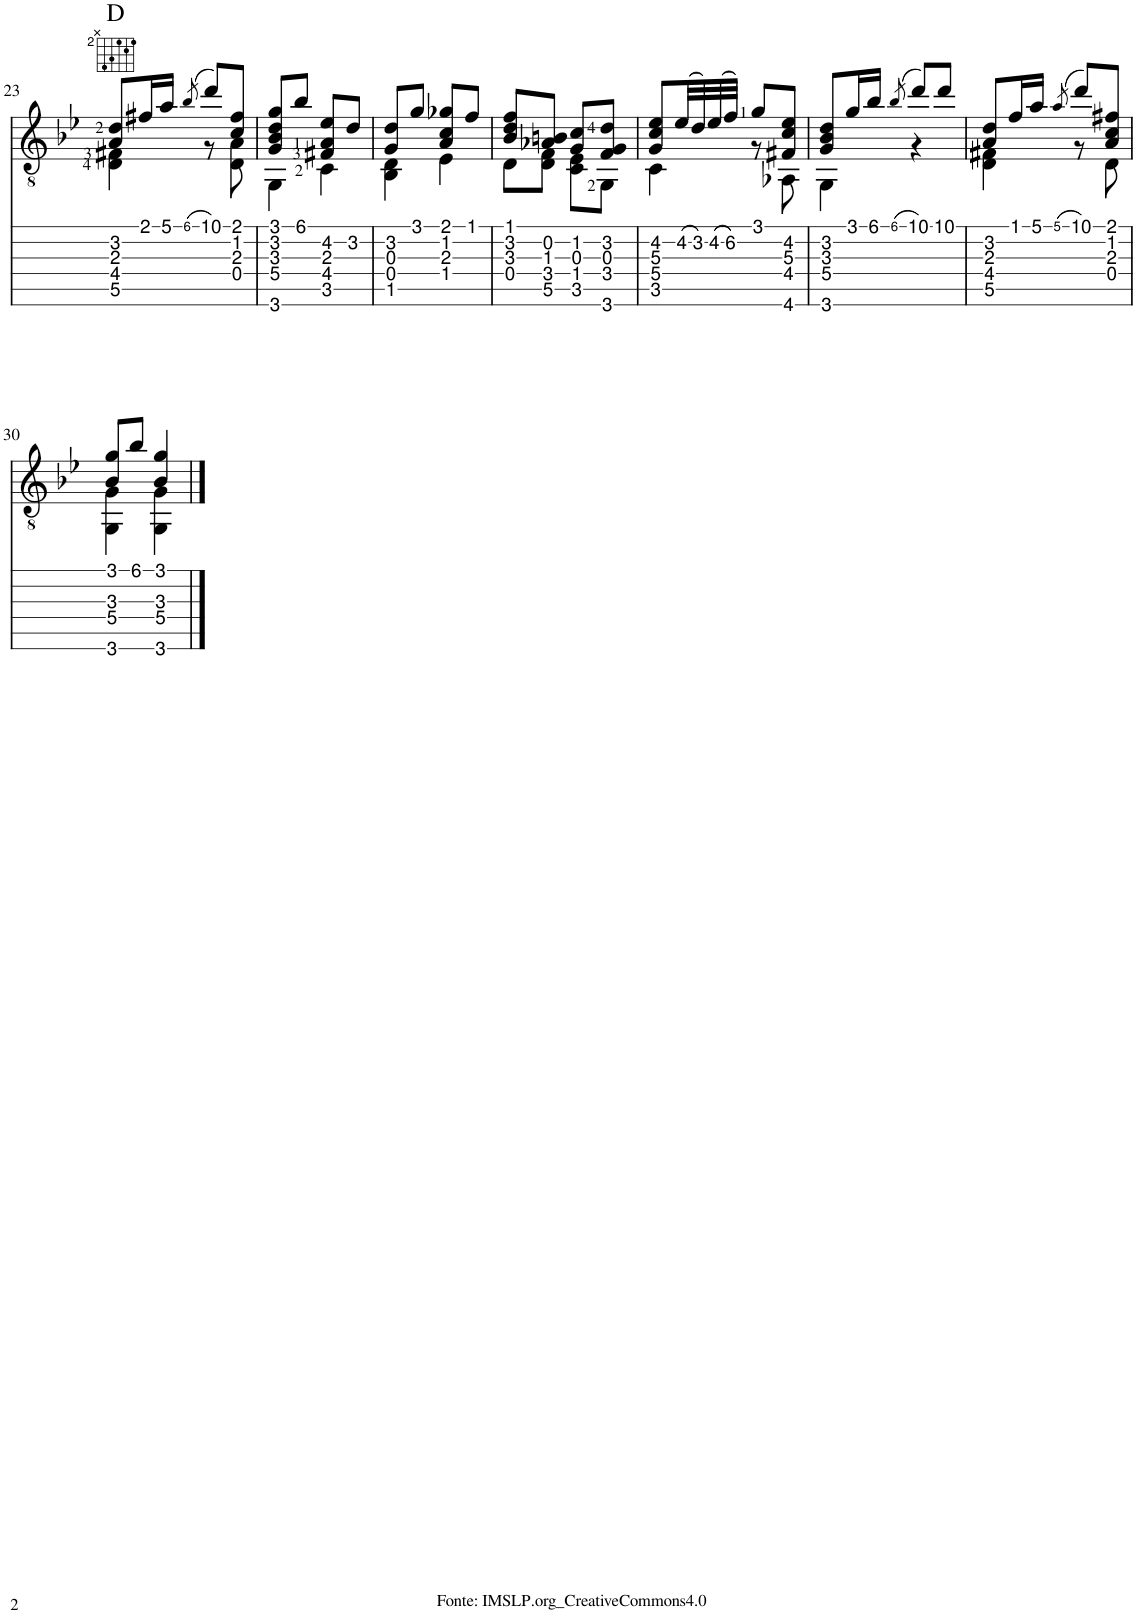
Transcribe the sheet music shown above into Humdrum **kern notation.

**kern	**kern	**harte
*part1	*part1	*part1
*staff2	*staff1	*
*I"Guitar	*	*
*I'Guit.	*	*
!!LO:PB:g=z
*	*clefGv2	*
*k[b-e-]	*k[b-e-]	*
*M2/4	*M2/4	*
=23	=23	=23
*^	*^	*
8A\ 8d\L	4D 4F#	8A/ 8d/L	4D\ 4F#X\	D:maj
16f#L	.	16f#X/L	.	.
16aJJ	.	16a/JJ	.	.
qb-	.	(8qb-/	.	.
8ddL	8r	8dd/L)	8r	.
8c\ 8f#\J	8D 8A	8c/ 8f#/J	8D\ 8A\	.
=24	=24	=24	=24	=24
8G\ 8B-\ 8d\ 8g\L	4GG	8G/ 8B-/ 8d/ 8g/L	4GG\	.
8b-J	.	8b-/J	.	.
8F#\ 8A\ 8e-\L	4C	8F#X/ 8A/ 8e-/L	4C\	.
8dJ	.	8d/J	.	.
=25	=25	=25	=25	=25
8G\ 8d\L	4BB- 4D	8G/ 8d/L	4BB-\ 4D\	.
8gJ	.	8g/J	.	.
8A\ 8c\ 8g-\L	4E-	8A/ 8c/ 8g-X/L	4E-\	.
8fJ	.	8f/J	.	.
=26	=26	=26	=26	=26
8B-\ 8d\ 8f\L	8DL	8B-/ 8d/ 8f/L	8D\L	.
8A-\ 8B\J	8D\ 8F\J	8A-X/ 8Bn/J	8D\ 8F\J	.
8G\ 8c\L	8C\ 8E-\L	8G/ 8c/L	8C\ 8E-\L	.
8F\ 8G\ 8d\J	8GGJ	8F/ 8G/ 8d/J	8GG\J	.
=27	=27	=27	=27	=27
8G\ 8c\ 8e-\L	4C	8G/ 8c/ 8e-/L	4C\	.
32e-LL	.	(32e-/LL	.	.
32d	.	32d/)	.	.
32e-	.	(32e-/	.	.
32fJJJ	.	32f/JJJ)	.	.
8gL	8r	8g/L	8r	.
8F#\ 8c\ 8e-\J	8AA-	8F#X/ 8c/ 8e-/J	8AA-X\	.
=28	=28	=28	=28	=28
8G\ 8B-\ 8d\L	4GG	8G/ 8B-/ 8d/L	4GG\	.
16gL	.	16g/L	.	.
16b-JJ	.	16b-/JJ	.	.
qb-	.	(8qb-/	.	.
8ddL	4r	8dd/L)	4r	.
8ddJ	.	8dd/J	.	.
=29	=29	=29	=29	=29
8A\ 8d\L	4D 4F#	8A/ 8d/L	4D\ 4F#X\	.
16fL	.	16f/L	.	.
16aJJ	.	16a/JJ	.	.
qa	.	(8qa/	.	.
8ddL	8r	8dd/L)	8r	.
8A\ 8c\ 8f#\J	8D	8A/ 8c/ 8f#X/J	8D\	.
!!LO:LB:g=z	!!
=30	=30	=30	=30	=30
8B-\ 8g\L	4GG 4G	8B-/ 8g/L	4GG\ 4G\	.
8b-J	.	8b-/J	.	.
4B- 4g	4GG 4G	4B-/ 4g/	4GG\ 4G\	.
*v	*v	*	*	*
*	*v	*v	*
==	==	==
*-	*-	*-
